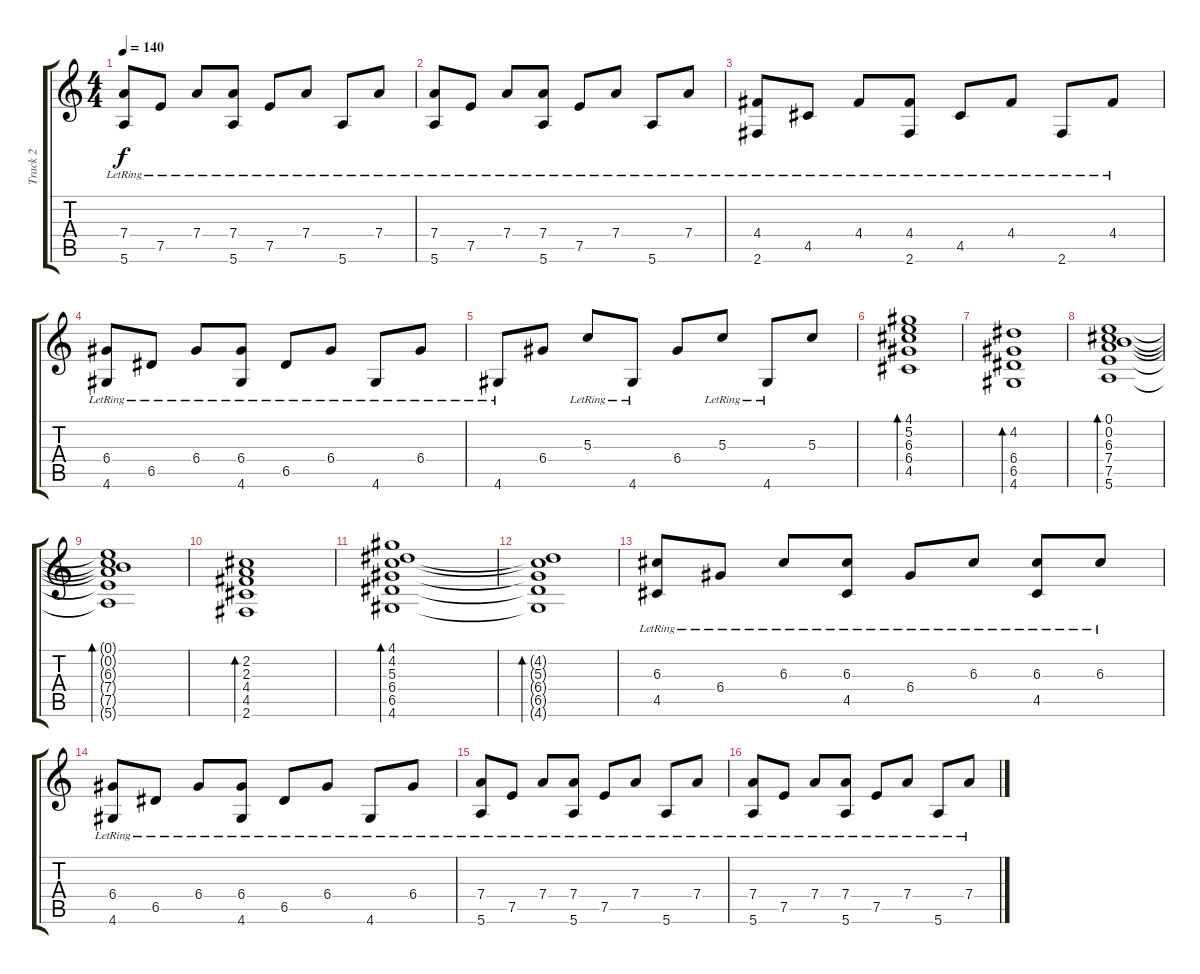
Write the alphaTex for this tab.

\track ("Track 2" "Track 2") {instrument acousticguitarsteel}
\staff {score tabs}
\tuning (E4 B3 G3 D3 A2 E2) {hide}
\ts (4 4)
\tempo 140
\clef g2
\ks c
(7.4 5.6{lr}).8{dy f} 7.5{lr}.8 7.4{lr}.8 (7.4 5.6{lr}).8 7.5{lr}.8 7.4{lr}.8 5.6{lr}.8 7.4{lr}.8 |
(7.4 5.6{lr}).8 7.5{lr}.8 7.4{lr}.8 (7.4 5.6{lr}).8 7.5{lr}.8 7.4{lr}.8 5.6{lr}.8 7.4{lr}.8 |
(4.4 2.6{lr}).8 4.5{lr}.8 4.4{lr}.8 (4.4 2.6{lr}).8 4.5{lr}.8 4.4{lr}.8 2.6{lr}.8 4.4{lr}.8 |
(6.4 4.6{lr}).8 6.5{lr}.8 6.4{lr}.8 (6.4 4.6{lr}).8 6.5{lr}.8 6.4{lr}.8 4.6{lr}.8 6.4{lr}.8 |
4.6{lr}.8 6.4.8 5.3{lr}.8 4.6{lr}.8 6.4.8 5.3{lr}.8 4.6{lr}.8 5.3.8 |
(4.1 5.2 6.3 6.4 4.5).1{bd 240} |
(4.2 6.4 6.5 4.6).1{bd 240} |
(0.1 0.2 6.3 7.4 7.5 5.6).1{bd 240} |
(0.1{t} 0.2{t} 6.3{t} 7.4{t} 7.5{t} 5.6{t}).1{bd 240} |
(2.2 2.3 4.4 4.5 2.6).1{bd 240} |
(4.1 4.2 5.3 6.4 6.5 4.6).1{bd 240} |
(4.2{t} 5.3{t} 6.4{t} 6.5{t} 4.6{t}).1{bd 240} |
(6.3 4.5{lr}).8 6.4{lr}.8 6.3{lr}.8 (6.3 4.5{lr}).8 6.4{lr}.8 6.3{lr}.8 (6.3 4.5{lr}).8 6.3{lr}.8 |
(6.4 4.6{lr}).8 6.5{lr}.8 6.4{lr}.8 (6.4 4.6{lr}).8 6.5{lr}.8 6.4{lr}.8 4.6{lr}.8 6.4{lr}.8 |
(7.4 5.6{lr}).8 7.5{lr}.8 7.4{lr}.8 (7.4 5.6{lr}).8 7.5{lr}.8 7.4{lr}.8 5.6{lr}.8 7.4{lr}.8 |
(7.4 5.6{lr}).8 7.5{lr}.8 7.4{lr}.8 (7.4 5.6{lr}).8 7.5{lr}.8 7.4{lr}.8 5.6{lr}.8 7.4{lr}.8
